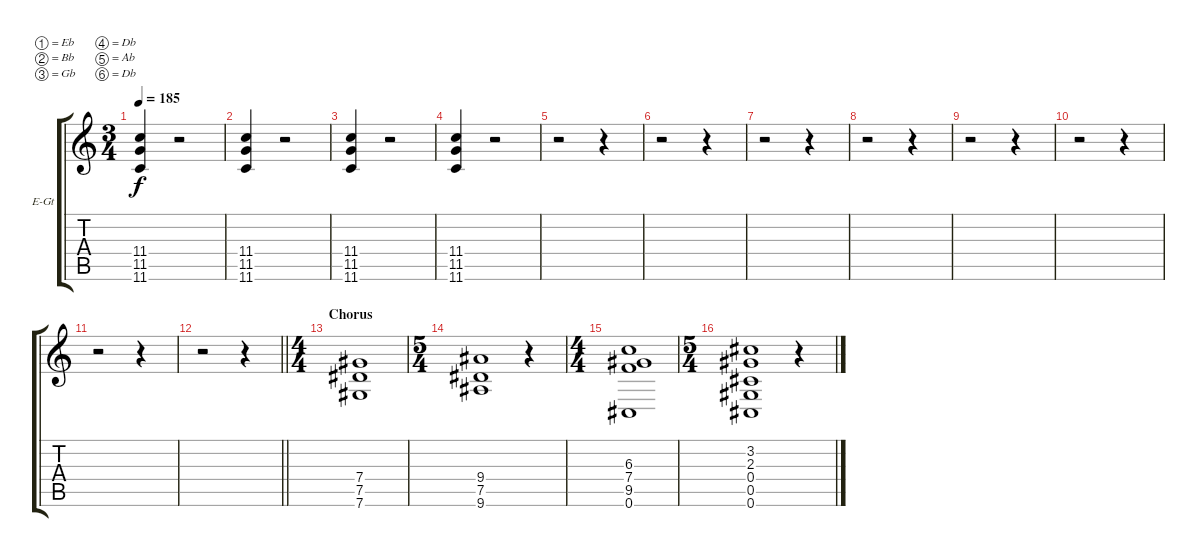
\bracketExtendMode groupsimilarinstruments
\firstSystemTrackNameOrientation horizontal
\otherSystemsTrackNameOrientation horizontal
\track ("Guitar 1" "E-Gt") {instrument distortionguitar}
\staff {score tabs}
\tuning (Eb4 Bb3 Gb3 Db3 Ab2 Db2)
\ts (3 4)
\tempo 185
\clef g2
\ks c
(11.4 11.5 11.6).4{dy f} r.2 |
(11.4 11.5 11.6).4 r.2 |
(11.4 11.5 11.6).4 r.2 |
(11.4 11.5 11.6).4 r.2 |
r.2 r.4 |
r.2 r.4 |
r.2 r.4 |
r.2 r.4 |
r.2 r.4 |
r.2 r.4 |
r.2 r.4 |
\barLineRight lightlight
r.2 r.4 |
\ts (4 4)
\beaming (8 2 2 2 2)
\section ("" "Chorus")
(7.4 7.5 7.6).1 |
\ts (5 4)
\beaming (8 2 2 2 4)
(9.4 7.5 9.6).1 r.4 |
\ts (4 4)
\beaming (8 2 2 2 2)
(6.3 7.4 9.5 0.6).1 |
\ts (5 4)
\beaming (8 2 2 2 4)
(3.2 2.3 0.4 0.5 0.6).1 r.4
